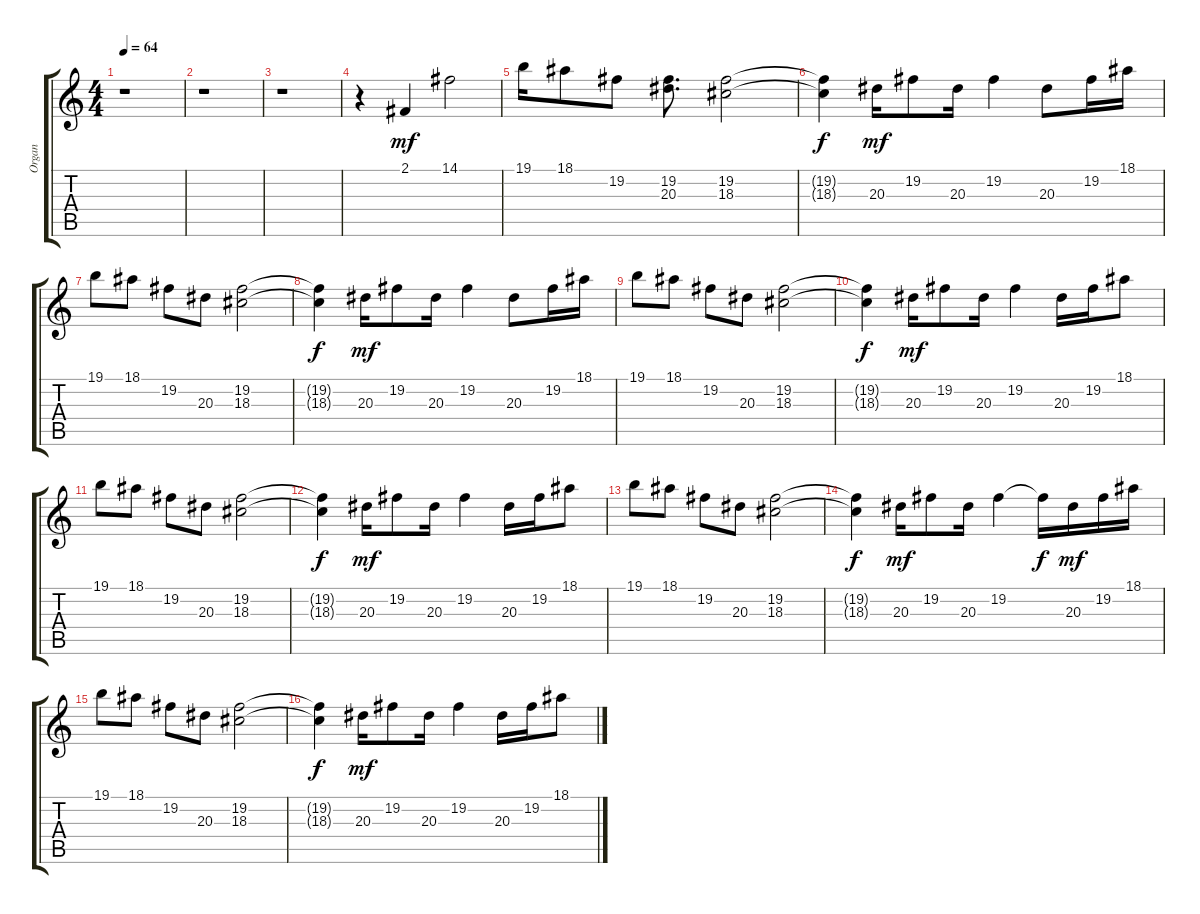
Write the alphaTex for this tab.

\track ("Organ" "Organ") {instrument drawbarorgan}
\staff {score tabs}
\tuning (E4 B3 G3 D3 A2 E2) {hide}
\ts (4 4)
\tempo 64
\clef g2
\ks c
r.1{dy f} |
r.1 |
r.1 |
r.4 2.1.4{dy mf} 14.1.2 |
19.1.16 18.1.8 19.2.8 (19.2 20.3).8{d} (19.2 18.3).2 |
(19.2{t} 18.3{t}).4{dy f} 20.3.16{dy mf} 19.2.8 20.3.16 19.2.4 20.3.8 19.2.16 18.1.16 |
19.1.8 18.1.8 19.2.8 20.3.8 (19.2 18.3).2 |
(19.2{t} 18.3{t}).4{dy f} 20.3.16{dy mf} 19.2.8 20.3.16 19.2.4 20.3.8 19.2.16 18.1.16 |
19.1.8 18.1.8 19.2.8 20.3.8 (19.2 18.3).2 |
(19.2{t} 18.3{t}).4{dy f} 20.3.16{dy mf} 19.2.8 20.3.16 19.2.4 20.3.16 19.2.16 18.1.8 |
19.1.8 18.1.8 19.2.8 20.3.8 (19.2 18.3).2 |
(19.2{t} 18.3{t}).4{dy f} 20.3.16{dy mf} 19.2.8 20.3.16 19.2.4 20.3.16 19.2.16 18.1.8 |
19.1.8 18.1.8 19.2.8 20.3.8 (19.2 18.3).2 |
(19.2{t} 18.3{t}).4{dy f} 20.3.16{dy mf} 19.2.8 20.3.16 19.2.4 19.2{t}.16{dy f} 20.3.16{dy mf} 19.2.16 18.1.16 |
19.1.8 18.1.8 19.2.8 20.3.8 (19.2 18.3).2 |
(19.2{t} 18.3{t}).4{dy f} 20.3.16{dy mf} 19.2.8 20.3.16 19.2.4 20.3.16 19.2.16 18.1.8
